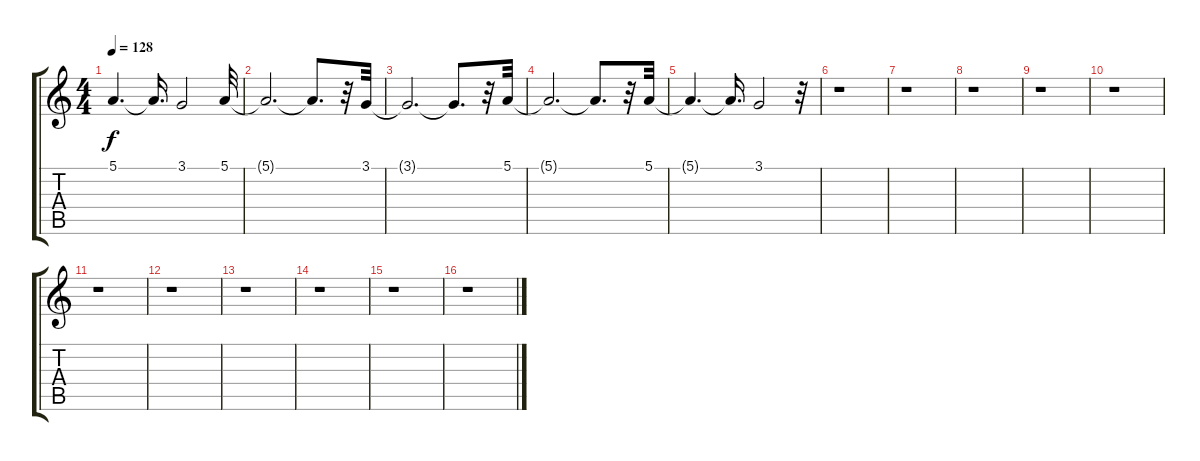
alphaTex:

\track "" {instrument stringensemble2}
\staff {score tabs}
\tuning (E4 B3 G3 D3 A2 E2) {hide}
\ts (4 4)
\tempo 128
\clef g2
\ks c
5.1{t}.4{d dy f} 5.1{t}.16{d} 3.1.2 5.1.32 |
5.1{t}.2{d} 5.1{t}.8{d} r.32 3.1.32 |
3.1{t}.2{d} 3.1{t}.8{d} r.32 5.1.32 |
5.1{t}.2{d} 5.1{t}.8{d} r.32 5.1.32 |
5.1{t}.4{d} 5.1{t}.16{d} 3.1.2 r.32 |
r.1 |
r.1 |
r.1 |
r.1 |
r.1 |
r.1 |
r.1 |
r.1 |
r.1 |
r.1 |
r.1
